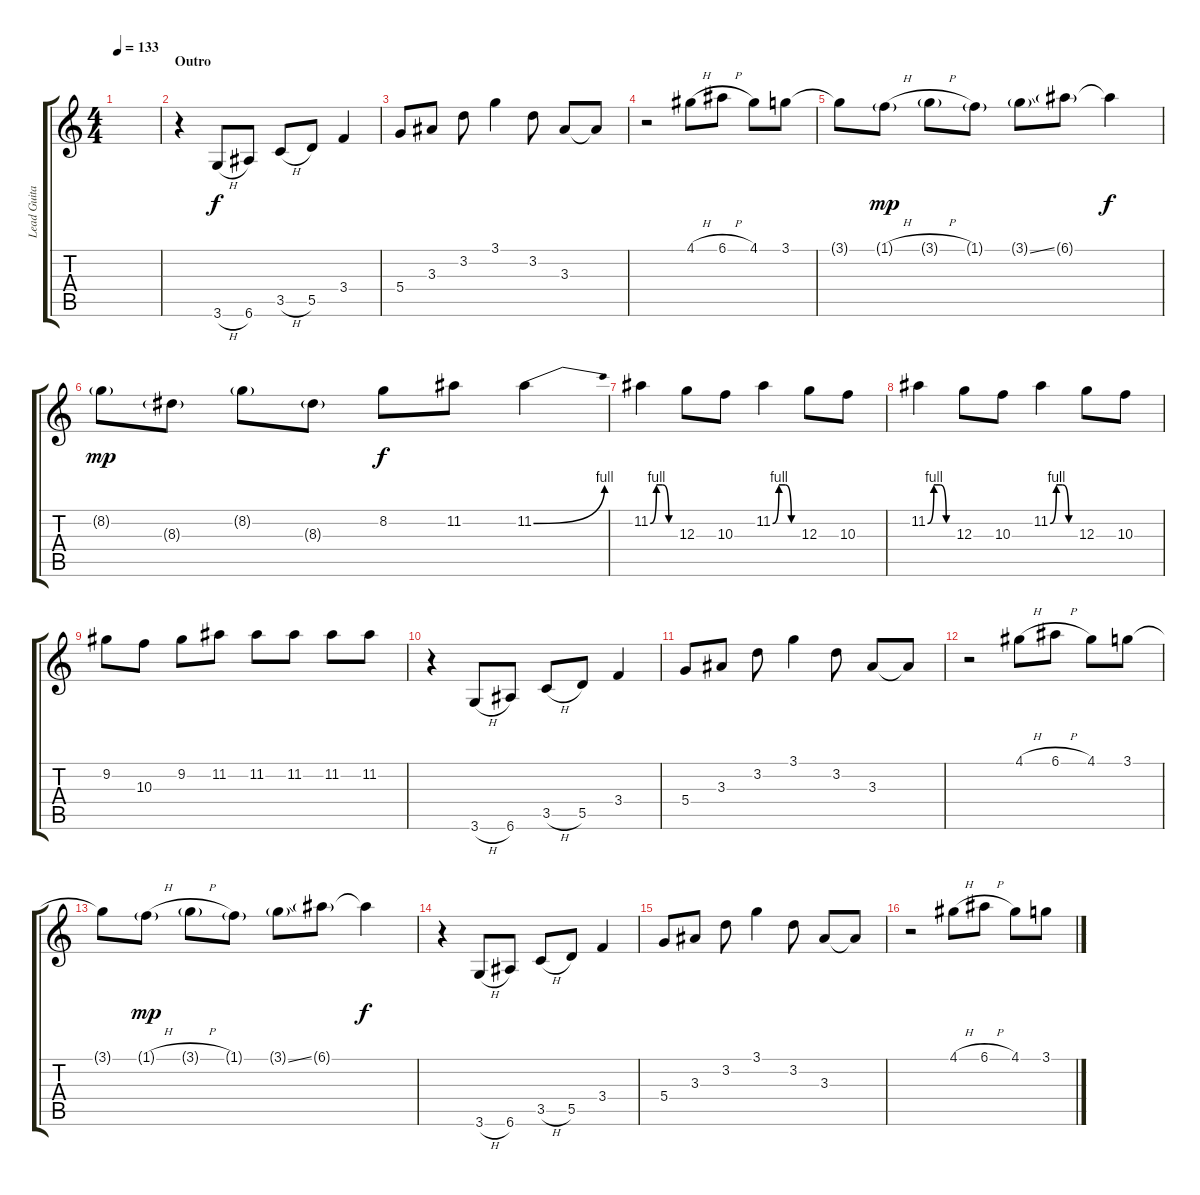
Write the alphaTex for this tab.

\track ("Lead Guitar" "Lead Guita") {instrument electricguitarjazz}
\staff {score tabs}
\tuning (E4 B3 G3 D3 A2 E2) {hide}
\ts (4 4)
\tempo 133
\clef g2
\ks c
|
\section ("" "Outro")
r.4{volume 10} 3.6{h}.8 6.6.8 3.5{h}.8 5.5.8 3.4.4 |
5.4.8 3.3.8 3.2.8 3.1.4 3.2.8 3.3.8 3.3{t}.8 |
r.2 4.1{h}.8 6.1{h}.8 4.1.8 3.1.8 |
3.1{t}.8 1.1{h g}.8{dy mp} 3.1{h g}.8 1.1{g}.8 3.1{ss g}.8 6.1{g}.8 6.1{t}.4{dy f} |
8.2{g}.8{dy mp} 8.3{g}.8 8.2{g}.8 8.3{g}.8 8.2.8{dy f} 11.2.8 11.2{be (bend 0 0 60 4)}.4 |
11.2{be (custom 0 0 15 4 30 4 45 0 60 0)}.4 12.3.8 10.3.8 11.2{be (custom 0 0 15 4 30 4 45 0 60 0)}.4 12.3.8 10.3.8 |
11.2{be (custom 0 0 15 4 30 4 45 0 60 0)}.4 12.3.8 10.3.8 11.2{be (custom 0 0 15 4 30 4 45 0 60 0)}.4 12.3.8 10.3.8 |
9.2.8 10.3.8 9.2.8 11.2.8 11.2.8 11.2.8 11.2.8 11.2.8 |
r.4{volume 10} 3.6{h}.8 6.6.8 3.5{h}.8 5.5.8 3.4.4 |
5.4.8 3.3.8 3.2.8 3.1.4 3.2.8 3.3.8 3.3{t}.8 |
r.2 4.1{h}.8 6.1{h}.8 4.1.8 3.1.8 |
3.1{t}.8 1.1{h g}.8{dy mp} 3.1{h g}.8 1.1{g}.8 3.1{ss g}.8 6.1{g}.8 6.1{t}.4{dy f} |
r.4{volume 0} 3.6{h}.8 6.6.8 3.5{h}.8 5.5.8 3.4.4 |
5.4.8 3.3.8 3.2.8 3.1.4 3.2.8 3.3.8 3.3{t}.8 |
r.2 4.1{h}.8 6.1{h}.8 4.1.8 3.1.8
